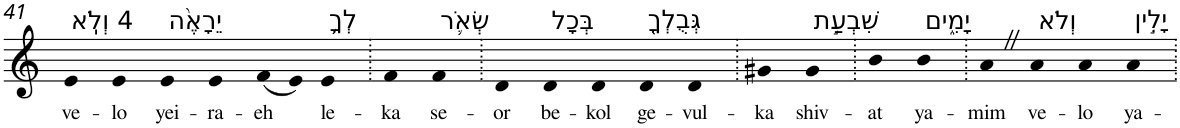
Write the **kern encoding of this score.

**kern	**text
*part1	*part1
*staff1	*staff1
*I"Piano	*
*I'Pno	*
!!LO:PB:g=z
*clefG2	*
*k[]	*
=41	=41
!LO:TX:a:t=4 וְלֹֽא	!
!	!LO:LY:b
4e	ve-
!	!LO:LY:b
4e	-lo
!LO:TX:a:t=יֵרָאֶ֨ה	!
!	!LO:LY:b
4e	yei-
!	!LO:LY:b
4e	-ra-
!	!LO:LY:b
(8f	-eh
8e)	.
!LO:TX:a:t=לְךָ֥	!
!	!LO:LY:b
4e	le-
=42.	=42.
!	!LO:LY:b
4f	-ka
!LO:TX:a:t=שְׂאֹ֛ר	!
!	!LO:LY:b
4f	se-
=43.	=43.
!	!LO:LY:b
4d	-or
!LO:TX:a:t=בְּכָל	!
!	!LO:LY:b
4d	be-
!	!LO:LY:b
4d	-kol
!LO:TX:a:t=גְּבֻלְךָ֖	!
!	!LO:LY:b
4d	ge-
!	!LO:LY:b
4d	-vul-
=44.	=44.
!	!LO:LY:b
4g#X	-ka
!LO:TX:a:t=שִׁבְעַ֣ת	!
!	!LO:LY:b
4g#	shiv-
=45.	=45.
!	!LO:LY:b
4b	-at
!LO:TX:a:t=יָמִ֑ים	!
!	!LO:LY:b
4b	ya-
=46.	=46.
!	!LO:LY:b
4aZ	-mim
!LO:TX:a:t=וְלֹא	!
!	!LO:LY:b
4a	ve-
!	!LO:LY:b
4a	-lo
!LO:TX:a:t=יָלִ֣ין	!
!	!LO:LY:b
4a	ya-
=.	=.
*-	*-
